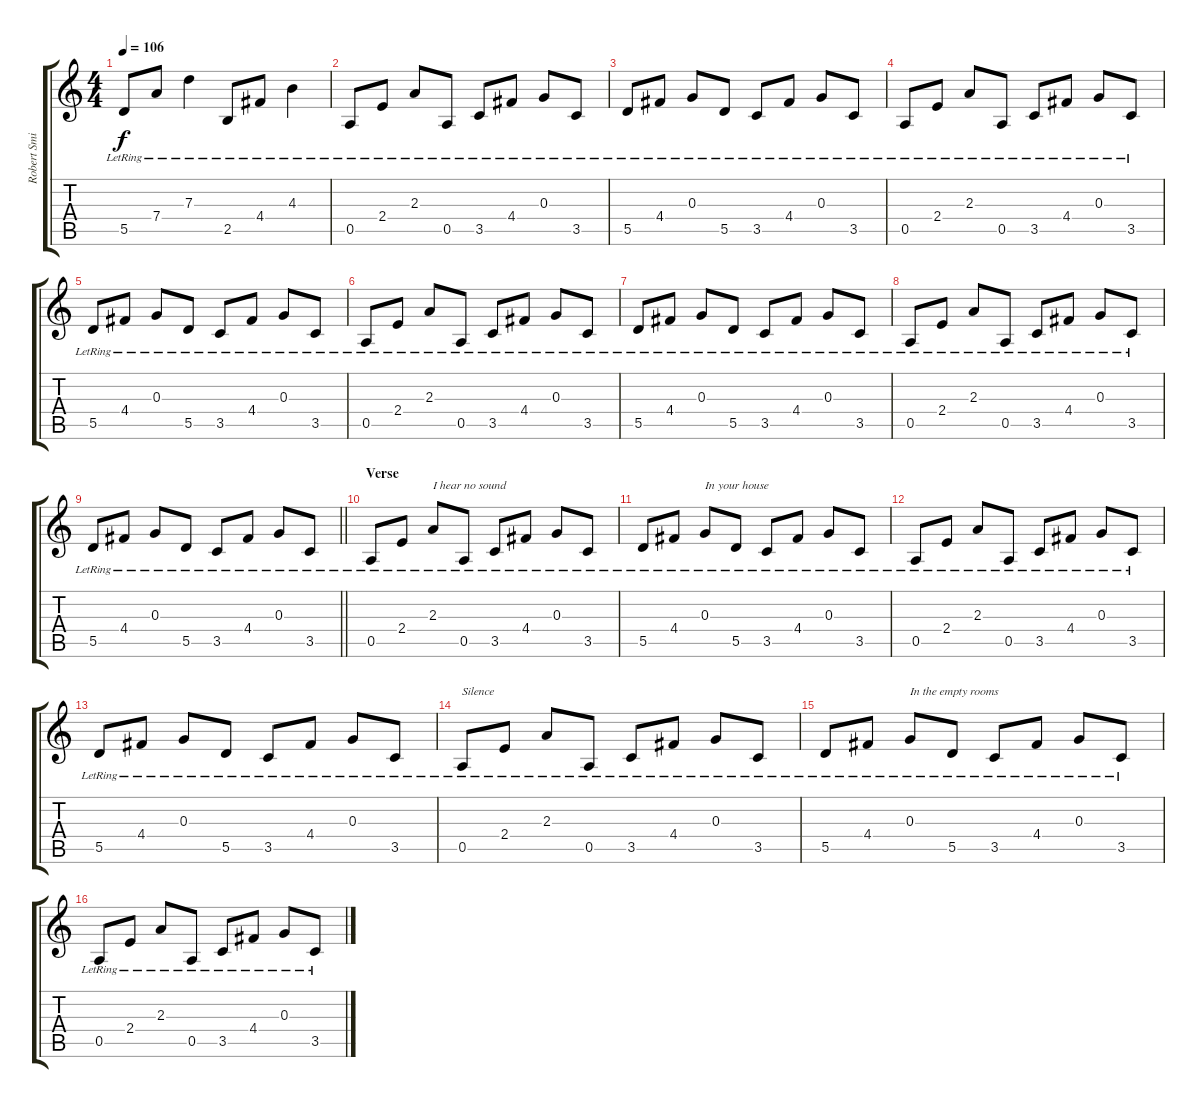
\track ("Robert Smith 1" "Robert Smi") {instrument electricguitarclean}
\staff {score tabs}
\tuning (E4 B3 G3 D3 A2 E2) {hide}
\ts (4 4)
\tempo 106
\clef g2
\ks c
5.5{lr}.8{dy f} 7.4{lr}.8 7.3{lr}.4 2.5{lr}.8 4.4{lr}.8 4.3{lr}.4 |
0.5{lr}.8 2.4{lr}.8 2.3{lr}.8 0.5{lr}.8 3.5{lr}.8 4.4{lr}.8 0.3{lr}.8 3.5{lr}.8 |
5.5{lr}.8 4.4{lr}.8 0.3{lr}.8 5.5{lr}.8 3.5{lr}.8 4.4{lr}.8 0.3{lr}.8 3.5{lr}.8 |
0.5{lr}.8 2.4{lr}.8 2.3{lr}.8 0.5{lr}.8 3.5{lr}.8 4.4{lr}.8 0.3{lr}.8 3.5{lr}.8 |
5.5{lr}.8 4.4{lr}.8 0.3{lr}.8 5.5{lr}.8 3.5{lr}.8 4.4{lr}.8 0.3{lr}.8 3.5{lr}.8 |
0.5{lr}.8 2.4{lr}.8 2.3{lr}.8 0.5{lr}.8 3.5{lr}.8 4.4{lr}.8 0.3{lr}.8 3.5{lr}.8 |
5.5{lr}.8 4.4{lr}.8 0.3{lr}.8 5.5{lr}.8 3.5{lr}.8 4.4{lr}.8 0.3{lr}.8 3.5{lr}.8 |
0.5{lr}.8 2.4{lr}.8 2.3{lr}.8 0.5{lr}.8 3.5{lr}.8 4.4{lr}.8 0.3{lr}.8 3.5{lr}.8 |
\barLineRight lightlight
5.5{lr}.8 4.4{lr}.8 0.3{lr}.8 5.5{lr}.8 3.5{lr}.8 4.4{lr}.8 0.3{lr}.8 3.5{lr}.8 |
\section ("" "Verse ")
0.5{lr}.8 2.4{lr}.8 2.3{lr}.8{txt "I hear no sound"} 0.5{lr}.8 3.5{lr}.8 4.4{lr}.8 0.3{lr}.8 3.5{lr}.8 |
5.5{lr}.8 4.4{lr}.8 0.3{lr}.8{txt "In your house"} 5.5{lr}.8 3.5{lr}.8 4.4{lr}.8 0.3{lr}.8 3.5{lr}.8 |
0.5{lr}.8 2.4{lr}.8 2.3{lr}.8 0.5{lr}.8 3.5{lr}.8 4.4{lr}.8 0.3{lr}.8 3.5{lr}.8 |
5.5{lr}.8 4.4{lr}.8 0.3{lr}.8 5.5{lr}.8 3.5{lr}.8 4.4{lr}.8 0.3{lr}.8 3.5{lr}.8 |
0.5{lr}.8{txt "Silence"} 2.4{lr}.8 2.3{lr}.8 0.5{lr}.8 3.5{lr}.8 4.4{lr}.8 0.3{lr}.8 3.5{lr}.8 |
5.5{lr}.8 4.4{lr}.8 0.3{lr}.8{txt "In the empty rooms"} 5.5{lr}.8 3.5{lr}.8 4.4{lr}.8 0.3{lr}.8 3.5{lr}.8 |
0.5{lr}.8 2.4{lr}.8 2.3{lr}.8 0.5{lr}.8 3.5{lr}.8 4.4{lr}.8 0.3{lr}.8 3.5{lr}.8
